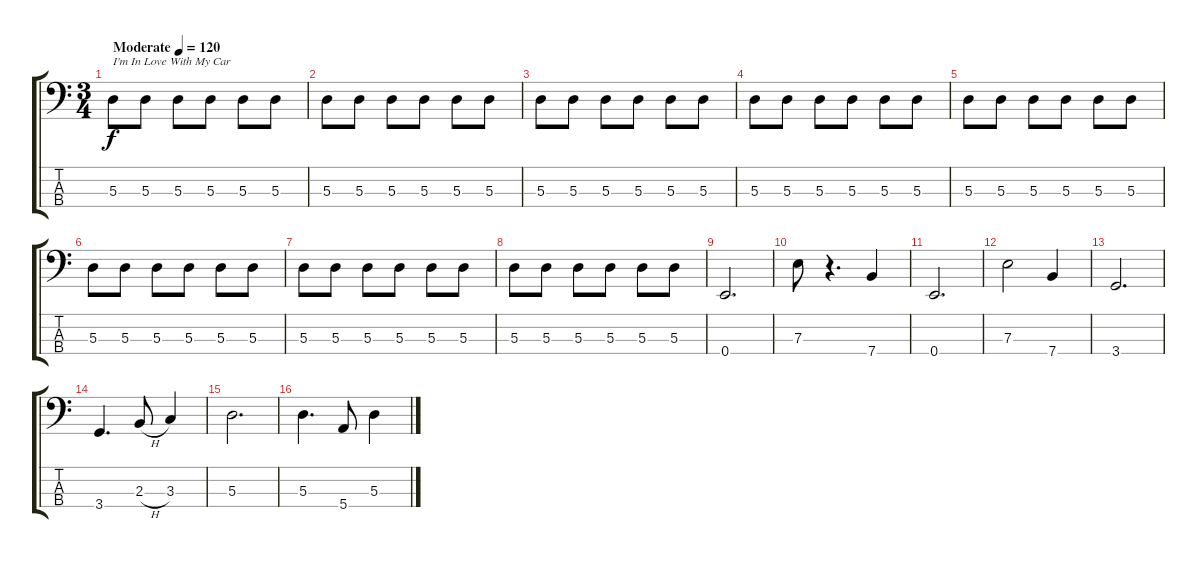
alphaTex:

\track "" {instrument electricbassfinger}
\staff {score tabs}
\tuning (G2 D2 A1 E1) {hide}
\ts (3 4)
\tempo (120 "Moderate")
\tempo 148
\tempo (120 "Moderate")
\clef f4
\ks c
5.3.8{txt "I'm In Love With My Car" dy f volume 13 instrument electricbasspick} 5.3.8 5.3.8 5.3.8 5.3.8 5.3.8 |
5.3.8 5.3.8 5.3.8 5.3.8 5.3.8 5.3.8 |
5.3.8 5.3.8 5.3.8 5.3.8 5.3.8 5.3.8 |
5.3.8 5.3.8 5.3.8 5.3.8 5.3.8 5.3.8 |
5.3.8 5.3.8 5.3.8 5.3.8 5.3.8 5.3.8 |
5.3.8 5.3.8 5.3.8 5.3.8 5.3.8 5.3.8 |
5.3.8 5.3.8 5.3.8 5.3.8 5.3.8 5.3.8 |
5.3.8 5.3.8 5.3.8 5.3.8 5.3.8 5.3.8 |
0.4.2{d} |
7.3.8 r.4{d} 7.4.4 |
0.4.2{d} |
7.3.2 7.4.4 |
3.4.2{d} |
3.4.4{d} 2.3{h}.8 3.3.4 |
5.3.2{d} |
5.3.4{d} 5.4.8 5.3{ss}.4
